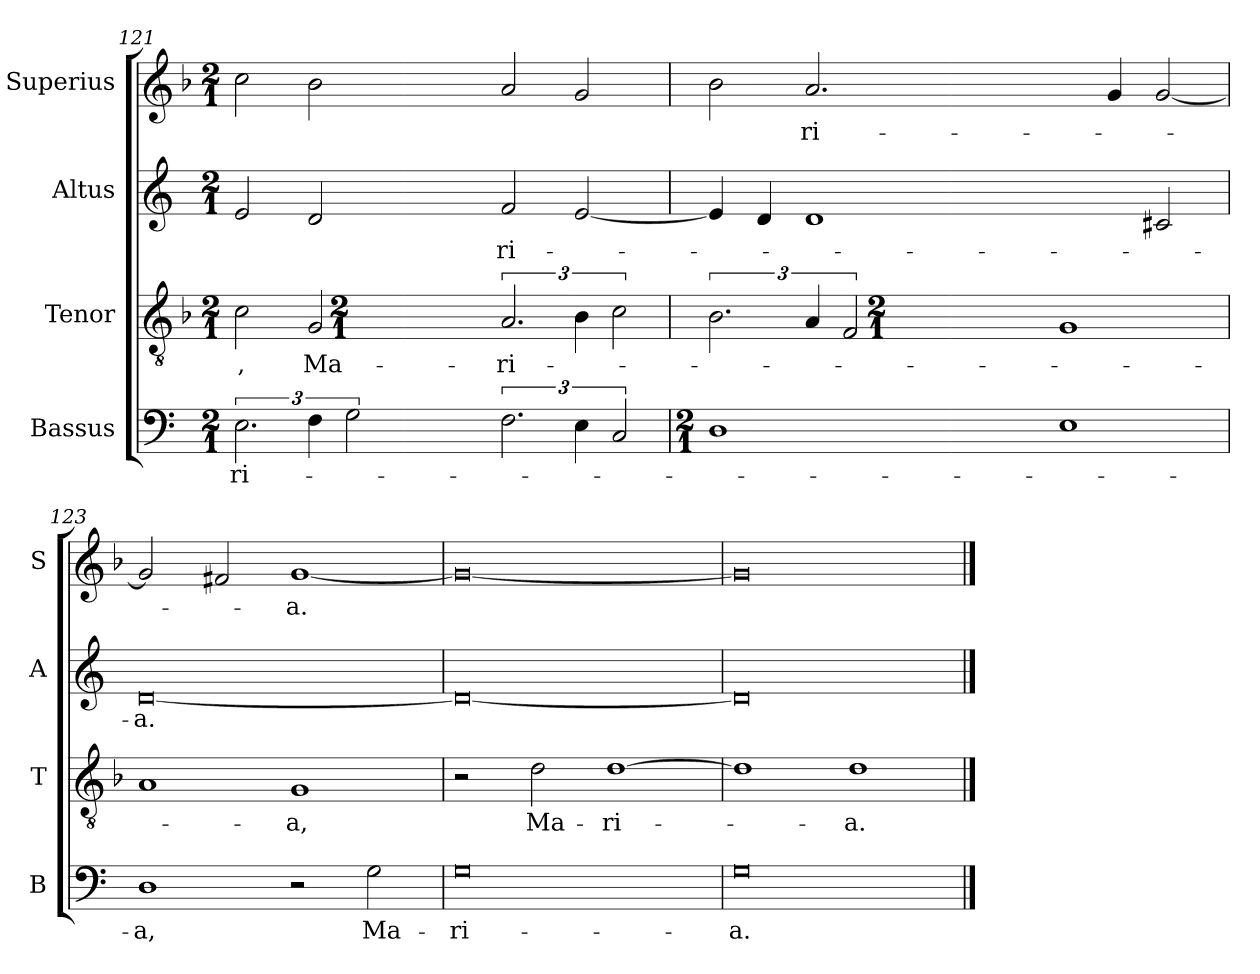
**kern	**text	**kern	**text	**kern	**text	**kern	**text
*part4	*part4	*part3	*part3	*part2	*part2	*part1	*part1
*staff4	*staff4	*staff3	*staff3	*staff2	*staff2	*staff1	*staff1
*I"Bassus	*	*I"Tenor	*	*I"Altus	*	*I"Superius	*
*I'B	*	*I'T	*	*I'A	*	*I'S	*
*clefF4	*	*clefGv2	*	*clefG2	*	*clefG2	*
*k[]	*	*k[b-]	*	*k[]	*	*k[b-]	*
*M2/1	*	*M2/1	*	*M2/1	*	*M2/1	*
=121	=121	=121	=121	=121	=121	=121	=121
3.E\	-ri-	2c\	,	2e/	.	2cc\	.
6F\	.	2G/	Ma-	2d/	.	2b-\	.
3G\	.	.	.	.	.	.	.
*	*	*M2/1	*	*	*	*	*
3.F\	.	3.A/	-ri-	2f/	-ri-	2a/	.
6E\	.	6B-\	.	[2e/	.	2g/	.
3C/	.	3c\	.	.	.	.	.
=122	=122	=122	=122	=122	=122	=122	=122
*M2/1	*	*	*	*	*	*	*
1D	.	3.B-\	.	4e/]	.	2b-\	.
.	.	.	.	4d/	.	.	.
.	.	6A/	.	1d	.	2.a/	-ri-
.	.	3F/	.	.	.	.	.
*	*	*M2/1	*	*	*	*	*
1E	.	1G	.	.	.	.	.
.	.	.	.	.	.	4g/	.
.	.	.	.	2c#X/	.	[2g/	.
=123	=123	=123	=123	=123	=123	=123	=123
1D	-a,	1A	.	[0d	-a.	2g/]	.
.	.	.	.	.	.	2f#X/	.
2r	.	1G	-a,	.	.	[1g	-a.
2G\	Ma-	.	.	.	.	.	.
=124	=124	=124	=124	=124	=124	=124	=124
0G	-ri-	2r	.	0d_	.	0g_	.
.	.	2d\	Ma-	.	.	.	.
.	.	[1d	-ri-	.	.	.	.
=125	=125	=125	=125	=125	=125	=125	=125
0G	-a.	1d]	.	0d]	.	0g]	.
.	.	1d	-a.	.	.	.	.
==	==	==	==	==	==	==	==
*-	*-	*-	*-	*-	*-	*-	*-
